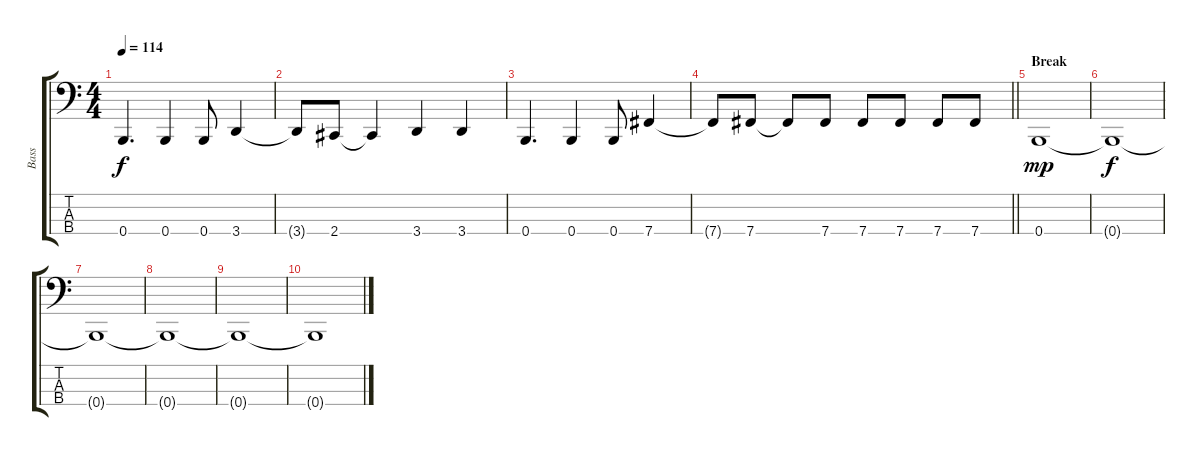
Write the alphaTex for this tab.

\track ("Bass" "Bass") {instrument electricbassfinger}
\staff {score tabs}
\tuning (E2 B1 Gb1 B0) {hide}
\ts (4 4)
\tempo 114
\clef f4
\ks c
0.4.4{d dy f} 0.4.4 0.4.8 3.4.4 |
3.4{t}.8 2.4.8 2.4{t}.4 3.4.4 3.4.4 |
0.4.4{d} 0.4.4 0.4.8 7.4.4 |
\barLineRight lightlight
7.4{t}.8 7.4.8 7.4{t}.8 7.4.8 7.4.8 7.4.8 7.4.8 7.4.8 |
\section ("" "Break")
0.4.1{dy mp} |
0.4{t}.1{dy f} |
0.4{t}.1 |
0.4{t}.1 |
0.4{t}.1 |
0.4{t}.1
